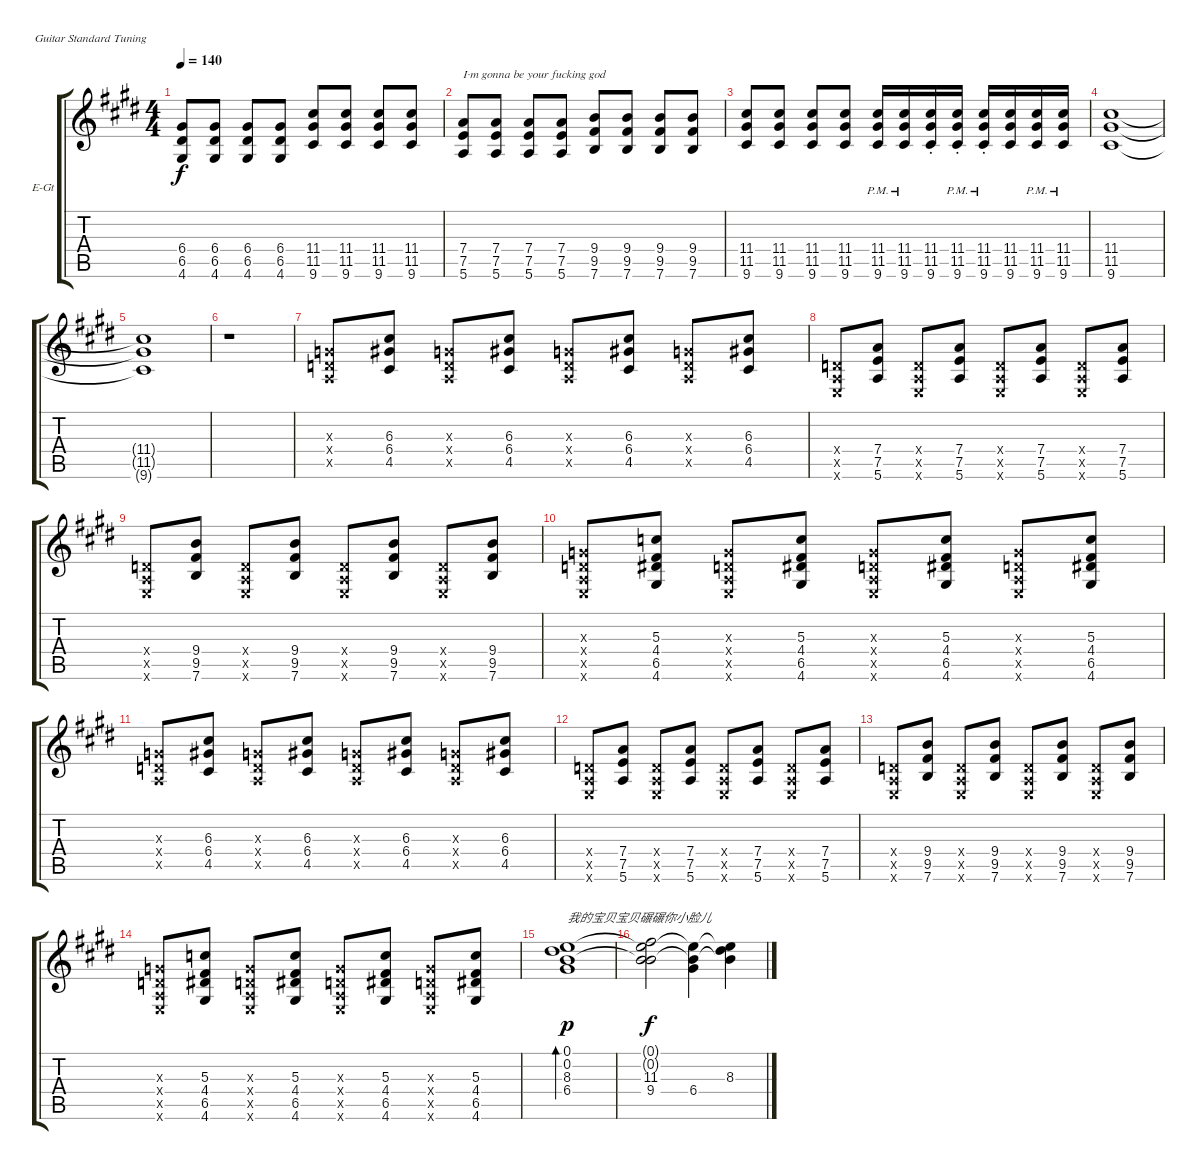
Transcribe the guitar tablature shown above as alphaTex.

\bracketExtendMode groupsimilarinstruments
\firstSystemTrackNameOrientation horizontal
\otherSystemsTrackNameOrientation horizontal
\track ("Guitar L" "E-Gt") {instrument distortionguitar}
\staff {score tabs}
\tuning (E4 B3 G3 D3 A2 E2)
\ts (4 4)
\tempo 140
\clef g2
\ks e
(6.4 6.5 4.6).8{dy f} (6.4 6.5 4.6).8 (6.4 6.5 4.6).8 (6.4 6.5 4.6).8 (11.4 11.5 9.6).8 (11.4 11.5 9.6).8 (11.4 11.5 9.6).8 (11.4 11.5 9.6).8 |
(7.4 7.5 5.6).8{txt "I·m gonna be your fucking god "} (7.4 7.5 5.6).8 (7.4 7.5 5.6).8 (7.4 7.5 5.6).8 (9.4 9.5 7.6).8 (9.4 9.5 7.6).8 (9.4 9.5 7.6).8 (9.4 9.5 7.6).8 |
(11.4 11.5 9.6).8 (11.4 11.5 9.6).8 (11.4 11.5 9.6).8 (11.4 11.5 9.6).8 (11.4{pm} 11.5{pm} 9.6{pm}).16 (11.4{pm} 11.5{pm} 9.6{pm}).16 (11.4 11.5 9.6{st}).16 (11.4{pm st} 11.5{pm st} 9.6{pm st}).16 (11.4{pm st} 11.5{pm st} 9.6{pm st}).16 (11.4 11.5 9.6).16 (11.4{pm} 11.5{pm} 9.6{pm}).16 (11.4{pm} 11.5{pm} 9.6{pm}).16 |
(11.4 11.5 9.6).1 |
(11.4{t} 11.5{t} 9.6{t}).1 |
r.1 |
(0.3{x} 0.4{x} 0.5{x}).8 (6.3 6.4 4.5).8 (0.3{x} 0.4{x} 0.5{x}).8 (6.3 6.4 4.5).8 (0.3{x} 0.4{x} 0.5{x}).8 (6.3 6.4 4.5).8 (0.3{x} 0.4{x} 0.5{x}).8 (6.3 6.4 4.5).8 |
(0.4{x} 0.5{x} 0.6{x}).8 (7.4 7.5 5.6).8 (0.4{x} 0.5{x} 0.6{x}).8 (7.4 7.5 5.6).8 (0.4{x} 0.5{x} 0.6{x}).8 (7.4 7.5 5.6).8 (0.4{x} 0.5{x} 0.6{x}).8 (7.4 7.5 5.6).8 |
(0.4{x} 0.5{x} 0.6{x}).8 (9.4 9.5 7.6).8 (0.4{x} 0.5{x} 0.6{x}).8 (9.4 9.5 7.6).8 (0.4{x} 0.5{x} 0.6{x}).8 (9.4 9.5 7.6).8 (0.4{x} 0.5{x} 0.6{x}).8 (9.4 9.5 7.6).8 |
(0.3{x} 0.4{x} 0.5{x} 0.6{x}).8 (5.3 4.4 6.5 4.6).8 (0.3{x} 0.4{x} 0.5{x} 0.6{x}).8 (5.3 4.4 6.5 4.6).8 (0.3{x} 0.4{x} 0.5{x} 0.6{x}).8 (5.3 4.4 6.5 4.6).8 (0.3{x} 0.4{x} 0.5{x} 0.6{x}).8 (5.3 4.4 6.5 4.6).8 |
(0.3{x} 0.4{x} 0.5{x}).8 (6.3 6.4 4.5).8 (0.3{x} 0.4{x} 0.5{x}).8 (6.3 6.4 4.5).8 (0.3{x} 0.4{x} 0.5{x}).8 (6.3 6.4 4.5).8 (0.3{x} 0.4{x} 0.5{x}).8 (6.3 6.4 4.5).8 |
(0.4{x} 0.5{x} 0.6{x}).8 (7.4 7.5 5.6).8 (0.4{x} 0.5{x} 0.6{x}).8 (7.4 7.5 5.6).8 (0.4{x} 0.5{x} 0.6{x}).8 (7.4 7.5 5.6).8 (0.4{x} 0.5{x} 0.6{x}).8 (7.4 7.5 5.6).8 |
(0.4{x} 0.5{x} 0.6{x}).8 (9.4 9.5 7.6).8 (0.4{x} 0.5{x} 0.6{x}).8 (9.4 9.5 7.6).8 (0.4{x} 0.5{x} 0.6{x}).8 (9.4 9.5 7.6).8 (0.4{x} 0.5{x} 0.6{x}).8 (9.4 9.5 7.6).8 |
(0.3{x} 0.4{x} 0.5{x} 0.6{x}).8 (5.3 4.4 6.5 4.6).8 (0.3{x} 0.4{x} 0.5{x} 0.6{x}).8 (5.3 4.4 6.5 4.6).8 (0.3{x} 0.4{x} 0.5{x} 0.6{x}).8 (5.3 4.4 6.5 4.6).8 (0.3{x} 0.4{x} 0.5{x} 0.6{x}).8 (5.3 4.4 6.5 4.6).8 |
(0.1 0.2 8.3 6.4).1{bd 120 txt "我的宝贝宝贝碾碾你小脸儿 " dy p} |
(0.1{t} 0.2{t} 11.3 9.4).2{dy f} (0.1{t} 0.2{t} 6.4).4 (0.1{t} 0.2{t} 8.3).4
